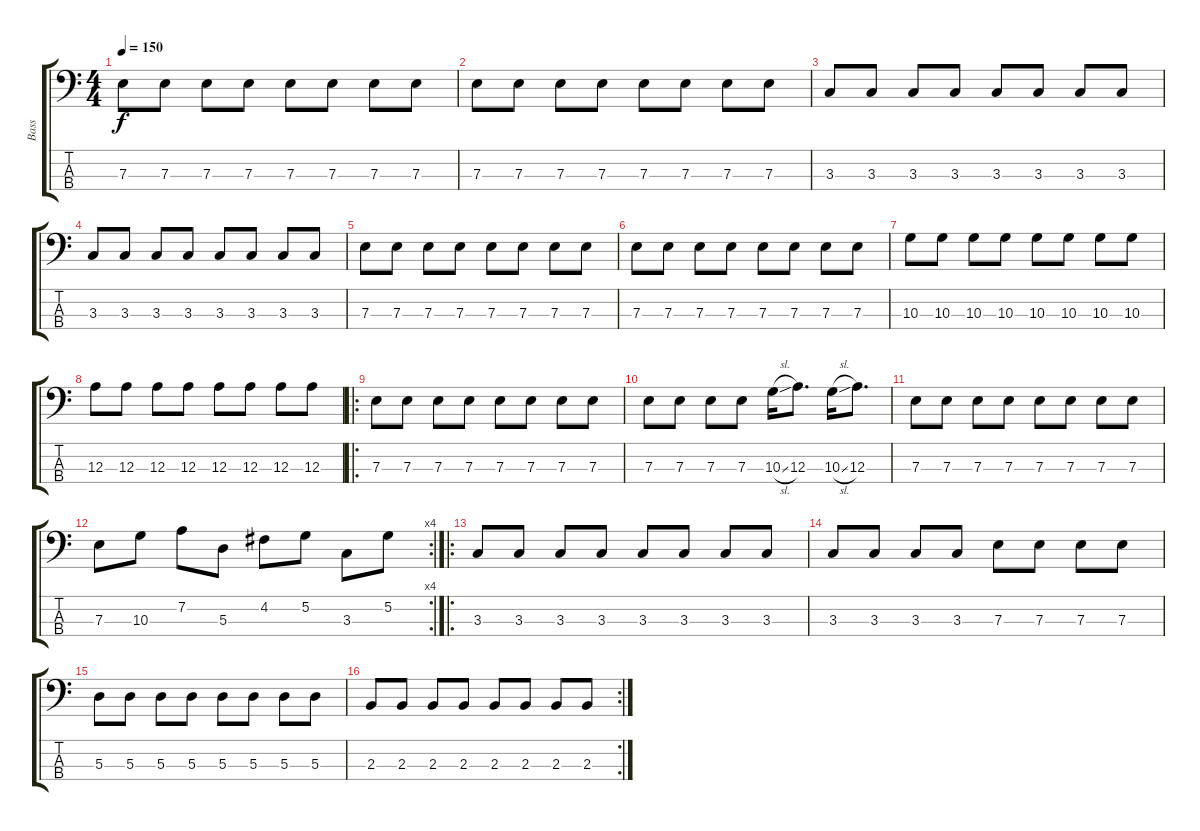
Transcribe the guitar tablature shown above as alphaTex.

\track ("Bass" "Bass") {instrument electricbassfinger}
\staff {score tabs}
\tuning (G2 D2 A1 E1) {hide}
\ts (4 4)
\tempo 150
\clef f4
\ks c
7.3.8{dy f} 7.3.8 7.3.8 7.3.8 7.3.8 7.3.8 7.3.8 7.3.8 |
7.3.8 7.3.8 7.3.8 7.3.8 7.3.8 7.3.8 7.3.8 7.3.8 |
3.3.8 3.3.8 3.3.8 3.3.8 3.3.8 3.3.8 3.3.8 3.3.8 |
3.3.8 3.3.8 3.3.8 3.3.8 3.3.8 3.3.8 3.3.8 3.3.8 |
7.3.8 7.3.8 7.3.8 7.3.8 7.3.8 7.3.8 7.3.8 7.3.8 |
7.3.8 7.3.8 7.3.8 7.3.8 7.3.8 7.3.8 7.3.8 7.3.8 |
10.3.8 10.3.8 10.3.8 10.3.8 10.3.8 10.3.8 10.3.8 10.3.8 |
12.3.8 12.3.8 12.3.8 12.3.8 12.3.8 12.3.8 12.3.8 12.3.8 |
\ro
7.3.8 7.3.8 7.3.8 7.3.8 7.3.8 7.3.8 7.3.8 7.3.8 |
7.3.8 7.3.8 7.3.8 7.3.8 10.3{sl}.16 12.3.8{d} 10.3{sl}.16 12.3.8{d} |
7.3.8 7.3.8 7.3.8 7.3.8 7.3.8 7.3.8 7.3.8 7.3.8 |
\rc 4
7.3.8 10.3.8 7.2.8 5.3.8 4.2.8 5.2.8 3.3.8 5.2.8 |
\ro
3.3.8 3.3.8 3.3.8 3.3.8 3.3.8 3.3.8 3.3.8 3.3.8 |
3.3.8 3.3.8 3.3.8 3.3.8 7.3.8 7.3.8 7.3.8 7.3.8 |
5.3.8 5.3.8 5.3.8 5.3.8 5.3.8 5.3.8 5.3.8 5.3.8 |
\rc 2
2.3.8 2.3.8 2.3.8 2.3.8 2.3.8 2.3.8 2.3.8 2.3.8
